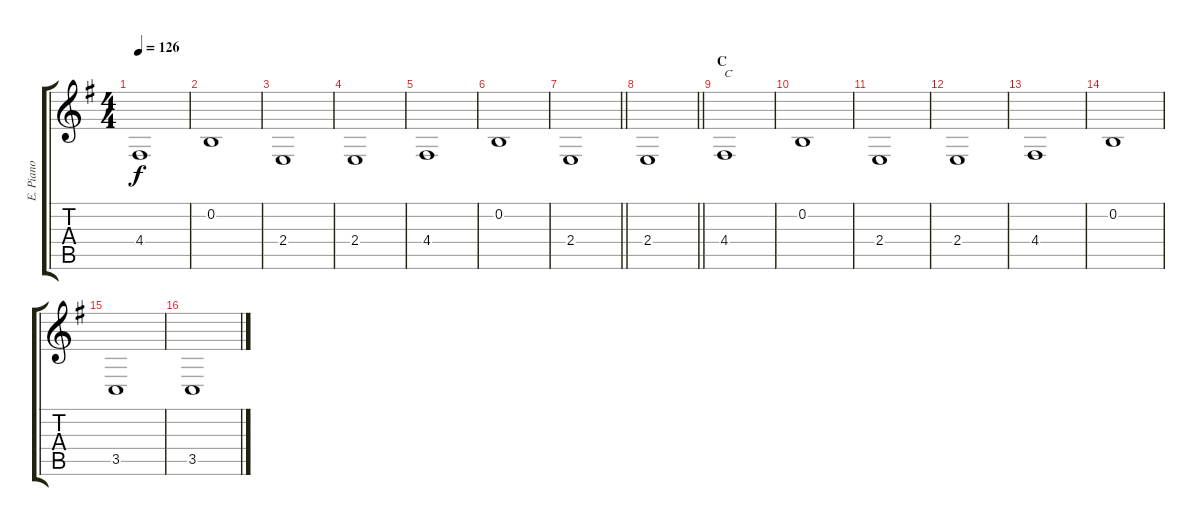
\track ("E. Piano" "E. Piano") {instrument electricgrandpiano}
\staff {score tabs}
\tuning (E4 B3 G3 D3 A2 E2) {hide}
\ts (4 4)
\tempo 126
\clef g2
\ks g
4.4.1{dy f} |
0.2.1 |
2.4.1 |
2.4.1 |
4.4.1 |
0.2.1 |
\barLineRight lightlight
2.4.1 |
\barLineRight lightlight
2.4.1 |
\section ("" "C")
4.4.1{txt "C"} |
0.2.1 |
2.4.1 |
2.4.1 |
4.4.1 |
0.2.1 |
3.5.1 |
3.5.1
